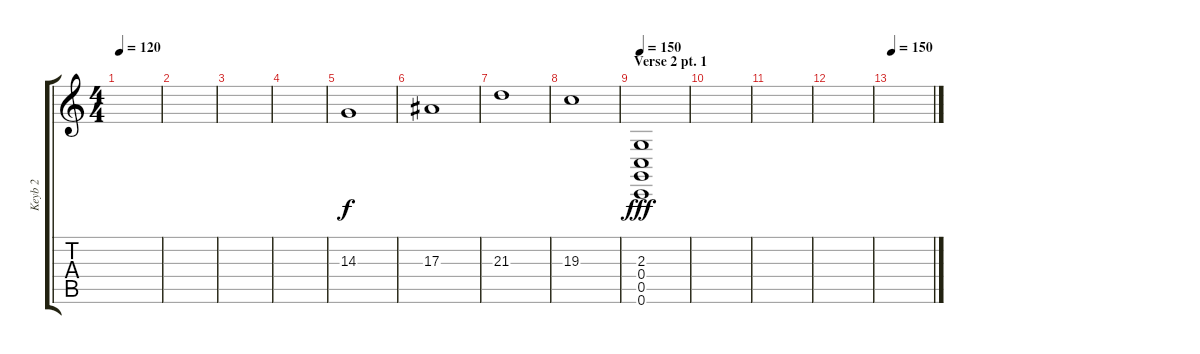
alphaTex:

\track ("Keyb 2" "Keyb 2") {instrument stringensemble2}
\staff {score tabs}
\tuning (D4 A3 F3 C3 G2 C2) {hide}
\ts (4 4)
\tempo 120
\clef g2
\ks c
|
|
|
|
14.3.1{dy f} |
17.3.1 |
21.3.1 |
19.3.1 |
\section ("" "Verse 2 pt. 1")
\tempo 150
(2.3 0.4 0.5 0.6).1{dy fff instrument gunshot} |
|
|
|
\tempo 150
